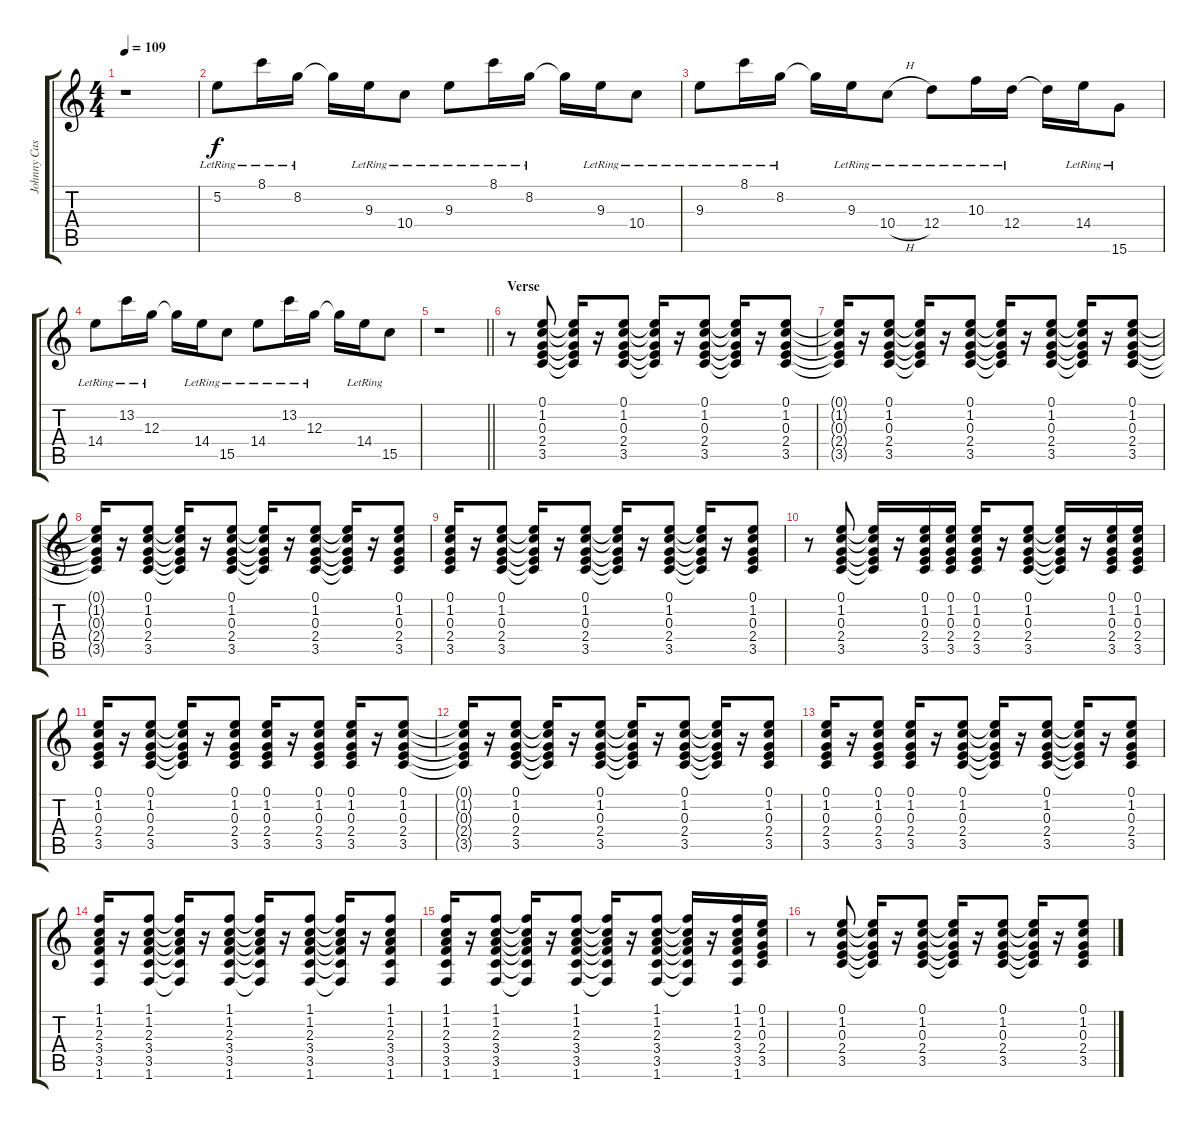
\track ("Johnny Cash-Acoustic Gtr (steel)" "Johnny Cas") {instrument acousticguitarsteel}
\staff {score tabs}
\tuning (E4 B3 G3 D3 A2 E2) {hide}
\ts (4 4)
\tempo 109
\clef g2
\ks c
r.1{dy f instrument acousticguitarsteel} |
5.2{lr}.8 8.1{lr}.16 8.2{lr}.16 8.2{t}.16 9.3{lr}.16 10.4{lr}.8 9.3{lr}.8 8.1{lr}.16 8.2{lr}.16 8.2{t}.16 9.3{lr}.16 10.4{lr}.8 |
9.3{lr}.8 8.1{lr}.16 8.2{lr}.16 8.2{t}.16 9.3{lr}.16 10.4{h lr}.8 12.4{lr}.8 10.3{lr}.16 12.4{lr}.16 12.4{t}.16 14.4{lr}.16 15.6{lr}.8 |
14.4{lr}.8 13.2{lr}.16 12.3{lr}.16 12.3{t}.16 14.4{lr}.16 15.5{lr}.8 14.4{lr}.8 13.2{lr}.16 12.3{lr}.16 12.3{t}.16 14.4{lr}.16 15.5{lr}.8 |
\barLineRight lightlight
r.1 |
\section ("" "Verse")
r.8 (0.1 1.2 0.3 2.4 3.5).8 (0.1{t} 1.2{t} 0.3{t} 2.4{t} 3.5{t}).16 r.16 (0.1 1.2 0.3 2.4 3.5).8 (0.1{t} 1.2{t} 0.3{t} 2.4{t} 3.5{t}).16 r.16 (0.1 1.2 0.3 2.4 3.5).8 (0.1{t} 1.2{t} 0.3{t} 2.4{t} 3.5{t}).16 r.16 (0.1 1.2 0.3 2.4 3.5).8 |
(0.1{t} 1.2{t} 0.3{t} 2.4{t} 3.5{t}).16 r.16 (0.1 1.2 0.3 2.4 3.5).8 (0.1{t} 1.2{t} 0.3{t} 2.4{t} 3.5{t}).16 r.16 (0.1 1.2 0.3 2.4 3.5).8 (0.1{t} 1.2{t} 0.3{t} 2.4{t} 3.5{t}).16 r.16 (0.1 1.2 0.3 2.4 3.5).8 (0.1{t} 1.2{t} 0.3{t} 2.4{t} 3.5{t}).16 r.16 (0.1 1.2 0.3 2.4 3.5).8 |
(0.1{t} 1.2{t} 0.3{t} 2.4{t} 3.5{t}).16 r.16 (0.1 1.2 0.3 2.4 3.5).8 (0.1{t} 1.2{t} 0.3{t} 2.4{t} 3.5{t}).16 r.16 (0.1 1.2 0.3 2.4 3.5).8 (0.1{t} 1.2{t} 0.3{t} 2.4{t} 3.5{t}).16 r.16 (0.1 1.2 0.3 2.4 3.5).8 (0.1{t} 1.2{t} 0.3{t} 2.4{t} 3.5{t}).16 r.16 (0.1 1.2 0.3 2.4 3.5).8 |
(0.1 1.2 0.3 2.4 3.5).16 r.16 (0.1 1.2 0.3 2.4 3.5).8 (0.1{t} 1.2{t} 0.3{t} 2.4{t} 3.5{t}).16 r.16 (0.1 1.2 0.3 2.4 3.5).8 (0.1{t} 1.2{t} 0.3{t} 2.4{t} 3.5{t}).16 r.16 (0.1 1.2 0.3 2.4 3.5).8 (0.1{t} 1.2{t} 0.3{t} 2.4{t} 3.5{t}).16 r.16 (0.1 1.2 0.3 2.4 3.5).8 |
r.8 (0.1 1.2 0.3 2.4 3.5).8 (0.1{t} 1.2{t} 0.3{t} 2.4{t} 3.5{t}).16 r.16 (0.1 1.2 0.3 2.4 3.5).16 (0.1 1.2 0.3 2.4 3.5).16 (0.1 1.2 0.3 2.4 3.5).16 r.16 (0.1 1.2 0.3 2.4 3.5).8 (0.1{t} 1.2{t} 0.3{t} 2.4{t} 3.5{t}).16 r.16 (0.1 1.2 0.3 2.4 3.5).16 (0.1 1.2 0.3 2.4 3.5).16 |
(0.1 1.2 0.3 2.4 3.5).16 r.16 (0.1 1.2 0.3 2.4 3.5).8 (0.1{t} 1.2{t} 0.3{t} 2.4{t} 3.5{t}).16 r.16 (0.1 1.2 0.3 2.4 3.5).8 (0.1 1.2 0.3 2.4 3.5).16 r.16 (0.1 1.2 0.3 2.4 3.5).8 (0.1 1.2 0.3 2.4 3.5).16 r.16 (0.1 1.2 0.3 2.4 3.5).8 |
(0.1{t} 1.2{t} 0.3{t} 2.4{t} 3.5{t}).16 r.16 (0.1 1.2 0.3 2.4 3.5).8 (0.1{t} 1.2{t} 0.3{t} 2.4{t} 3.5{t}).16 r.16 (0.1 1.2 0.3 2.4 3.5).8 (0.1{t} 1.2{t} 0.3{t} 2.4{t} 3.5{t}).16 r.16 (0.1 1.2 0.3 2.4 3.5).8 (0.1{t} 1.2{t} 0.3{t} 2.4{t} 3.5{t}).16 r.16 (0.1 1.2 0.3 2.4 3.5).8 |
(0.1 1.2 0.3 2.4 3.5).16 r.16 (0.1 1.2 0.3 2.4 3.5).8 (0.1 1.2 0.3 2.4 3.5).16 r.16 (0.1 1.2 0.3 2.4 3.5).8 (0.1{t} 1.2{t} 0.3{t} 2.4{t} 3.5{t}).16 r.16 (0.1 1.2 0.3 2.4 3.5).8 (0.1{t} 1.2{t} 0.3{t} 2.4{t} 3.5{t}).16 r.16 (0.1 1.2 0.3 2.4 3.5).8 |
(1.1 1.2 2.3 3.4 3.5 1.6).16 r.16 (1.1 1.2 2.3 3.4 3.5 1.6).8 (1.1{t} 1.2{t} 2.3{t} 3.4{t} 3.5{t} 1.6{t}).16 r.16 (1.1 1.2 2.3 3.4 3.5 1.6).8 (1.1{t} 1.2{t} 2.3{t} 3.4{t} 3.5{t} 1.6{t}).16 r.16 (1.1 1.2 2.3 3.4 3.5 1.6).8 (1.1{t} 1.2{t} 2.3{t} 3.4{t} 3.5{t} 1.6{t}).16 r.16 (1.1 1.2 2.3 3.4 3.5 1.6).8 |
(1.1 1.2 2.3 3.4 3.5 1.6).16 r.16 (1.1 1.2 2.3 3.4 3.5 1.6).8 (1.1{t} 1.2{t} 2.3{t} 3.4{t} 3.5{t} 1.6{t}).16 r.16 (1.1 1.2 2.3 3.4 3.5 1.6).8 (1.1{t} 1.2{t} 2.3{t} 3.4{t} 3.5{t} 1.6{t}).16 r.16 (1.1 1.2 2.3 3.4 3.5 1.6).8 (1.1{t} 1.2{t} 2.3{t} 3.4{t} 3.5{t} 1.6{t}).16 r.16 (1.1 1.2 2.3 3.4 3.5 1.6).16 (0.1 1.2 0.3 2.4 3.5).16 |
r.8 (0.1 1.2 0.3 2.4 3.5).8 (0.1{t} 1.2{t} 0.3{t} 2.4{t} 3.5{t}).16 r.16 (0.1 1.2 0.3 2.4 3.5).8 (0.1{t} 1.2{t} 0.3{t} 2.4{t} 3.5{t}).16 r.16 (0.1 1.2 0.3 2.4 3.5).8 (0.1{t} 1.2{t} 0.3{t} 2.4{t} 3.5{t}).16 r.16 (0.1 1.2 0.3 2.4 3.5).8
